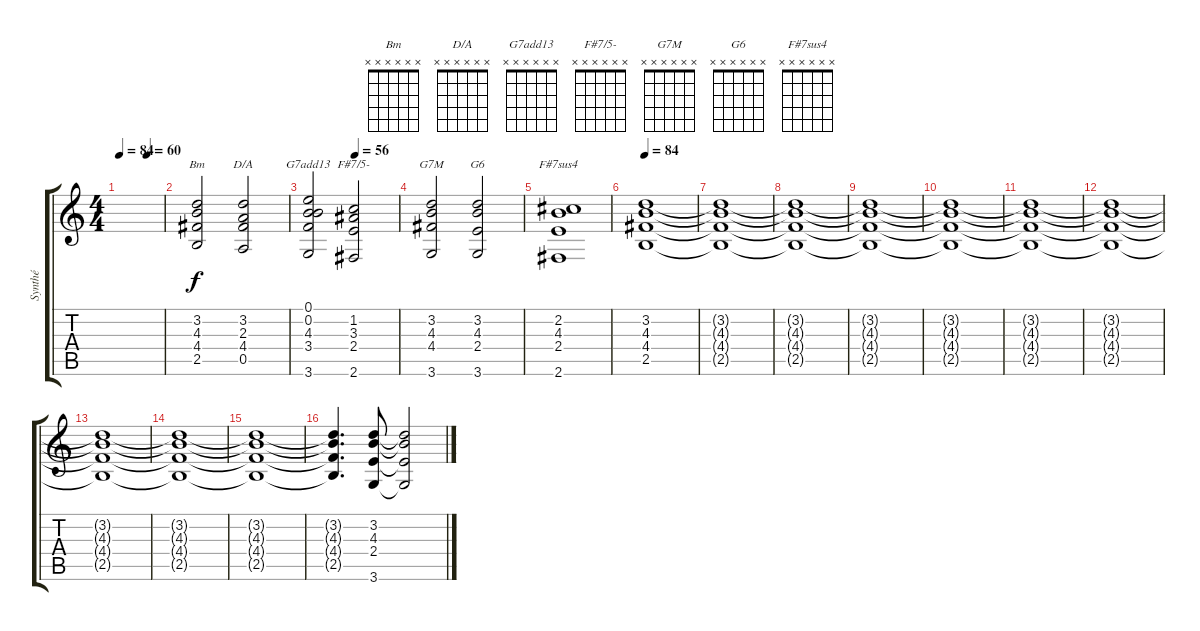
\track ("Synthé" "Synthé") {instrument percussiveorgan}
\staff {score tabs}
\tuning (E5 B4 G4 D4 A3 E3) {hide}
\chord ("Bm" x x x x x x)
\chord ("D/A" x x x x x x)
\chord ("G7add13" x x x x x x)
\chord ("F#7/5-" x x x x x x)
\chord ("G7M" x x x x x x)
\chord ("G6" x x x x x x)
\chord ("F#7sus4" x x x x x x)
\ts (4 4)
\tempo 84
\tempo (60 0.625)
\tempo 84
\clef g2
\ks c
|
(3.2 4.3 4.4 2.5).2{ch "Bm"} (3.2 2.3 4.4 0.5).2{ch "D/A"} |
\tempo (56 0.5)
(0.1 0.2 4.3 3.4 3.6).2{ch "G7add13"} (1.2 3.3 2.4 2.6).2{ch "F#7/5-"} |
(3.2 4.3 4.4 3.6).2{ch "G7M"} (3.2 4.3 2.4 3.6).2{ch "G6"} |
(2.2 4.3 2.4 2.6).1{ch "F#7sus4"} |
\tempo 84
(3.2 4.3 4.4 2.5).1 |
(3.2{t} 4.3{t} 4.4{t} 2.5{t}).1 |
(3.2{t} 4.3{t} 4.4{t} 2.5{t}).1 |
(3.2{t} 4.3{t} 4.4{t} 2.5{t}).1 |
(3.2{t} 4.3{t} 4.4{t} 2.5{t}).1 |
(3.2{t} 4.3{t} 4.4{t} 2.5{t}).1 |
(3.2{t} 4.3{t} 4.4{t} 2.5{t}).1 |
(3.2{t} 4.3{t} 4.4{t} 2.5{t}).1 |
(3.2{t} 4.3{t} 4.4{t} 2.5{t}).1 |
(3.2{t} 4.3{t} 4.4{t} 2.5{t}).1 |
(3.2{t} 4.3{t} 4.4{t} 2.5{t}).4{d} (3.2 4.3 2.4 3.6).8 (3.2{t} 4.3{t} 2.4{t} 3.6{t}).2
